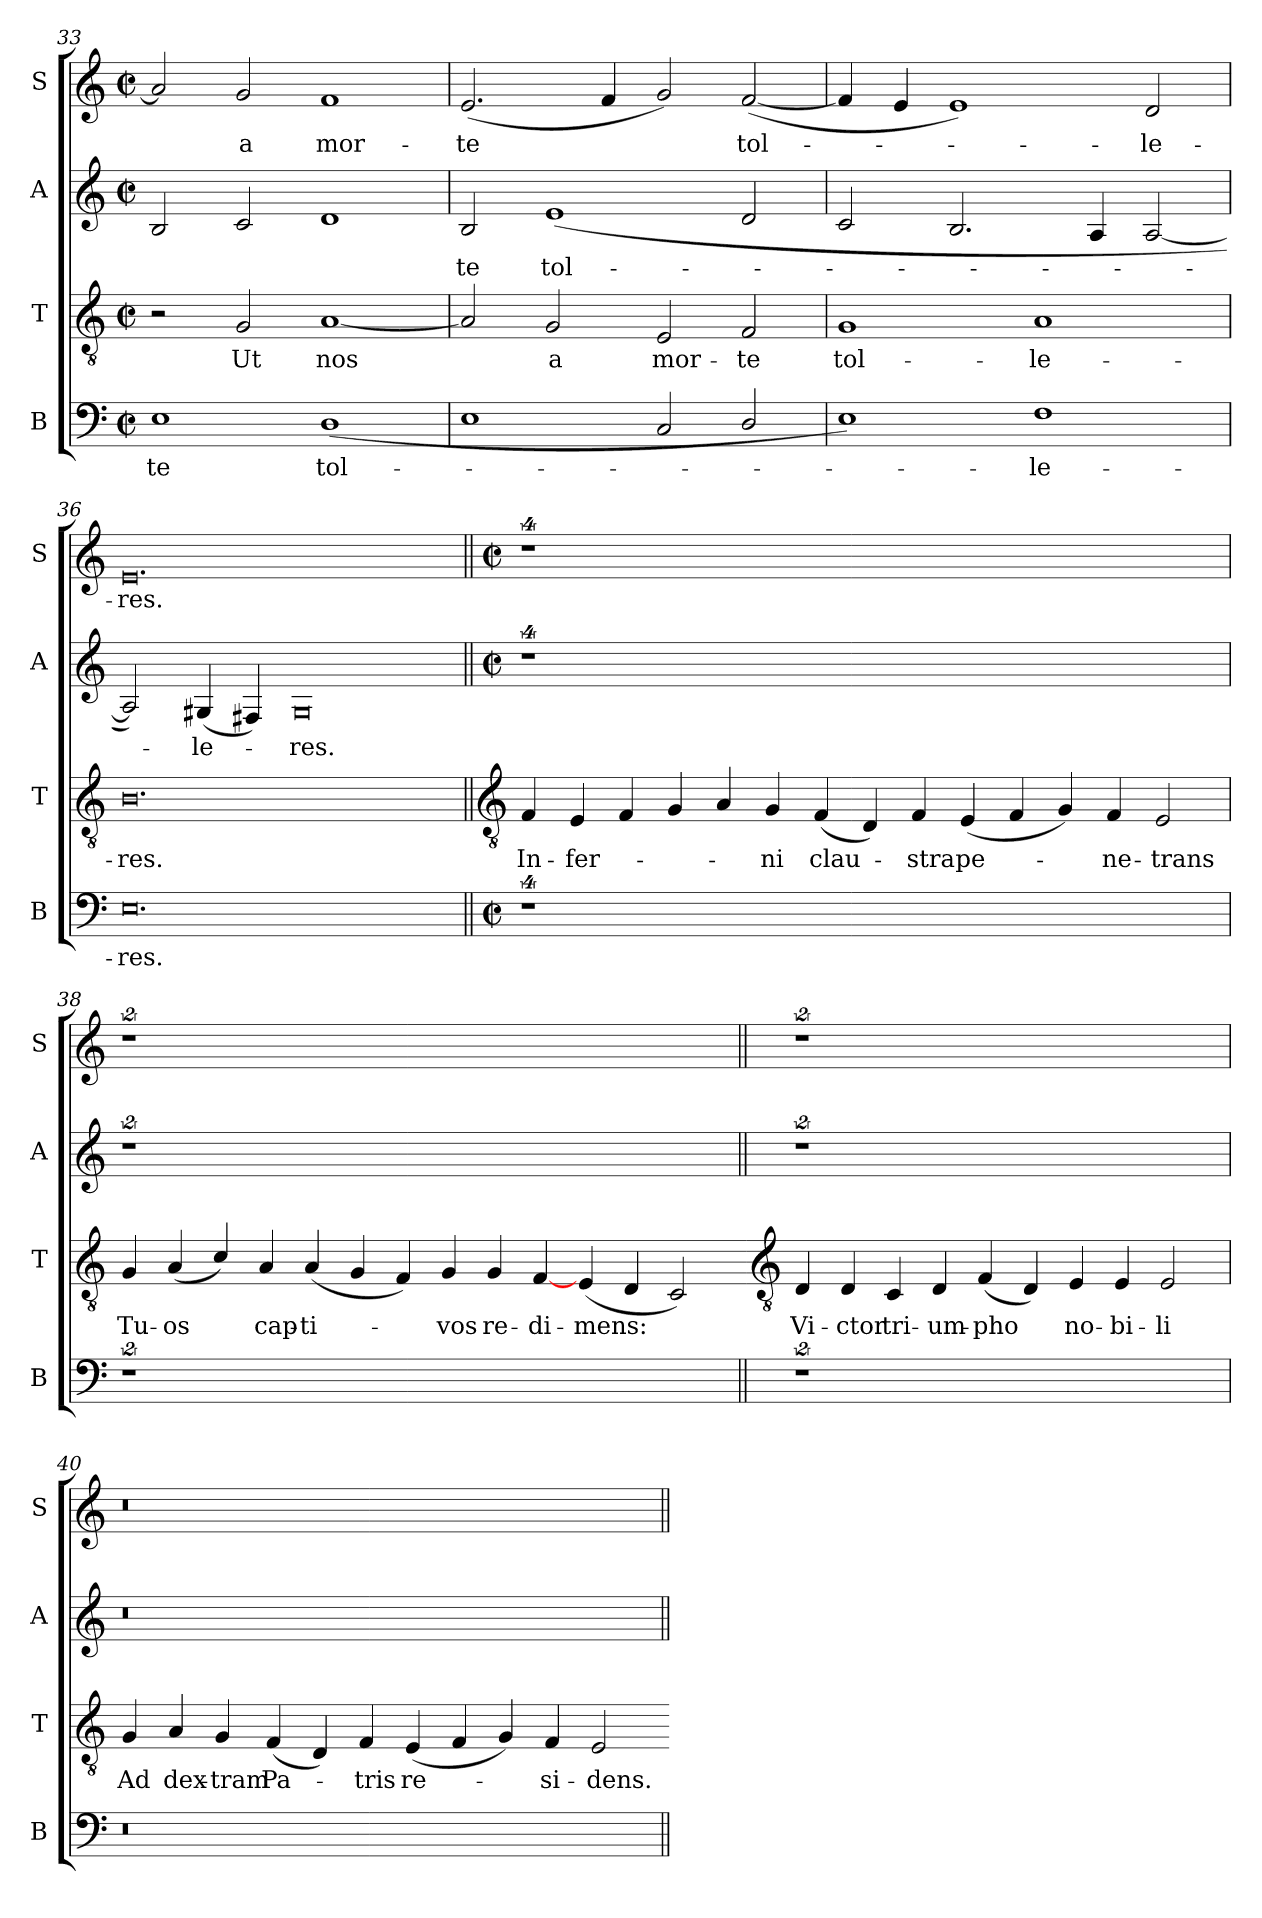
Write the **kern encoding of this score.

**kern	**text	**kern	**text	**kern	**text	**kern	**text
*part4	*part4	*part3	*part3	*part2	*part2	*part1	*part1
*staff4	*staff4	*staff3	*staff3	*staff2	*staff2	*staff1	*staff1
*I"B	*	*I"T	*	*I"A	*	*I"S	*
*I'B	*	*I'T	*	*I'A	*	*I'S	*
*clefF4	*	*clefGv2	*	*clefG2	*	*clefG2	*
*k[]	*	*k[]	*	*k[]	*	*k[]	*
*C:	*	*C:	*	*C:	*	*C:	*
*M4/2	*	*M4/2	*	*M4/2	*	*M4/2	*
*met(c|)	*	*met(c|)	*	*met(c|)	*	*met(c|)	*
=33	=33	=33	=33	=33	=33	=33	=33
!	!LO:LY:b	!	!	!	!	!	!
1E	-te	2r	.	2B	.	2a]	.
!	!	!	!LO:LY:b	!	!	!	!LO:LY:b
.	.	2G	Ut	2c	.	2g	a
!	!LO:LY:b	!	!LO:LY:b	!	!	!	!LO:LY:b
(<1D/	tol-	[1A	nos	1d	.	1f	mor-
=34	=34	=34	=34	=34	=34	=34	=34
!	!	!	!	!	!LO:LY:b	!	!LO:LY:b
1E/	.	2A]	.	2B	te	(<2.e	-te
!	!	!	!LO:LY:b	!	!LO:LY:b	!	!
.	.	2G	a	(<1e	tol-	.	.
.	.	.	.	.	.	4f	.
!	!	!	!LO:LY:b	!	!	!	!
2C	.	2E	mor-	.	.	2g)	.
!	!	!	!LO:LY:b	!	!	!	!LO:LY:b
2D/	.	2F	-te	2d	.	(<[2f	tol-
=35	=35	=35	=35	=35	=35	=35	=35
!	!	!	!LO:LY:b	!	!	!	!
1E/)	.	1G	tol-	2c	.	4f]	.
.	.	.	.	.	.	4e	.
.	.	.	.	2.B	.	1e)	.
!	!LO:LY:b	!	!LO:LY:b	!	!	!	!
1F	le-	1A	-le-	.	.	.	.
.	.	.	.	4A	.	.	.
!	!	!	!	!	!	!	!LO:LY:b
.	.	.	.	[2A	.	2d	le-
=36	=36	=36	=36	=36	=36	=36	=36
!	!LO:LY:b	!	!LO:LY:b	!	!	!	!LO:LY:b
0.E	-res.	0.B	-res.	2A])	.	0.e	-res.
!	!	!	!	!	!LO:LY:b	!	!
.	.	.	.	(<4G#X	le-	.	.
.	.	.	.	4F#X)	.	.	.
!	!	!	!	!	!LO:LY:b	!	!
.	.	.	.	0G#	res.	.	.
!!LO:LB:g=z
=37||	=37||	=37||	=37||	=37||	=37||	=37||	=37||
*	*	*clefGv2	*	*	*	*	*
*M4/2	*	*	*	*M4/2	*	*M4/2	*
*met(c|)	*	*	*	*met(c|)	*	*met(c|)	*
!	!	!	!LO:LY:b	!	!	!	!
4%15r	.	4F	In-	4%15r	.	4%15r	.
!	!	!	!LO:LY:b	!	!	!	!
.	.	4E	-fer-	.	.	.	.
.	.	4F	.	.	.	.	.
.	.	4G	.	.	.	.	.
.	.	4A/	.	.	.	.	.
!	!	!	!LO:LY:b	!	!	!	!
.	.	4G	ni	.	.	.	.
!	!	!	!LO:LY:b	!	!	!	!
.	.	(<4F	clau-	.	.	.	.
.	.	4D)	.	.	.	.	.
!	!	!	!LO:LY:b	!	!	!	!
.	.	4F	stra	.	.	.	.
!	!	!	!LO:LY:b	!	!	!	!
.	.	(<4E	pe-	.	.	.	.
.	.	4F	.	.	.	.	.
.	.	4G)	.	.	.	.	.
!	!	!	!LO:LY:b	!	!	!	!
.	.	4F	ne-	.	.	.	.
!	!	!	!LO:LY:b	!	!	!	!
.	.	2E	-trans	.	.	.	.
=38	=38	=38	=38	=38	=38	=38	=38
!	!	!	!LO:LY:b	!	!	!	!
2%7r	.	4G	Tu-	2%7r	.	2%7r	.
!	!	!	!LO:LY:b	!	!	!	!
.	.	(<4A/	-os	.	.	.	.
.	.	4c/)	.	.	.	.	.
!	!	!	!LO:LY:b	!	!	!	!
.	.	4A/	cap-	.	.	.	.
!	!	!	!LO:LY:b	!	!	!	!
.	.	(<4A/	-ti-	.	.	.	.
.	.	4G	.	.	.	.	.
.	.	4F)	.	.	.	.	.
!	!	!	!LO:LY:b	!	!	!	!
.	.	4G	vos	.	.	.	.
!	!	!	!LO:LY:b	!	!	!	!
.	.	4G	re-	.	.	.	.
!	!	!	!LO:LY:b	!	!	!	!
.	.	[4F	-di-	.	.	.	.
!	!	!	!LO:LY:b	!	!	!	!
.	.	(<4E	-mens:	.	.	.	.
.	.	4D	.	.	.	.	.
.	.	2C)	.	.	.	.	.
!!LO:LB:g=z
=39||	=39||	=39-	=39||	=39||	=39||	=39||	=39||
*	*	*clefGv2	*	*	*	*	*
!	!	!	!LO:LY:b	!	!	!	!
2%5r	.	4D	Vi-	2%5r	.	2%5r	.
!	!	!	!LO:LY:b	!	!	!	!
.	.	4D	-ctor	.	.	.	.
!	!	!	!LO:LY:b	!	!	!	!
.	.	4C	tri-	.	.	.	.
!	!	!	!LO:LY:b	!	!	!	!
.	.	4D	-um-	.	.	.	.
!	!	!	!LO:LY:b	!	!	!	!
.	.	(<4F	-pho	.	.	.	.
.	.	4D)	.	.	.	.	.
!	!	!	!LO:LY:b	!	!	!	!
.	.	4E	no-	.	.	.	.
!	!	!	!LO:LY:b	!	!	!	!
.	.	4E	-bi-	.	.	.	.
!	!	!	!LO:LY:b	!	!	!	!
.	.	2E	-li	.	.	.	.
=40	=40	=40	=40	=40	=40	=40	=40
!	!	!	!LO:LY:b	!	!	!	!
0.r	.	4G	Ad	0.r	.	0.r	.
!	!	!	!LO:LY:b	!	!	!	!
.	.	4A/	dex-	.	.	.	.
!	!	!	!LO:LY:b	!	!	!	!
.	.	4G	-tram	.	.	.	.
!	!	!	!LO:LY:b	!	!	!	!
.	.	(<4F	Pa-	.	.	.	.
.	.	4D)	.	.	.	.	.
!	!	!	!LO:LY:b	!	!	!	!
.	.	4F/	tris	.	.	.	.
!	!	!	!LO:LY:b	!	!	!	!
.	.	(<4E	re-	.	.	.	.
.	.	4F	.	.	.	.	.
.	.	4G)	.	.	.	.	.
!	!	!	!LO:LY:b	!	!	!	!
.	.	4F	si-	.	.	.	.
!	!	!	!LO:LY:b	!	!	!	!
.	.	2E	-dens.	.	.	.	.
=||	=||	=-	=||	=||	=||	=||	=||
*-	*-	*-	*-	*-	*-	*-	*-
